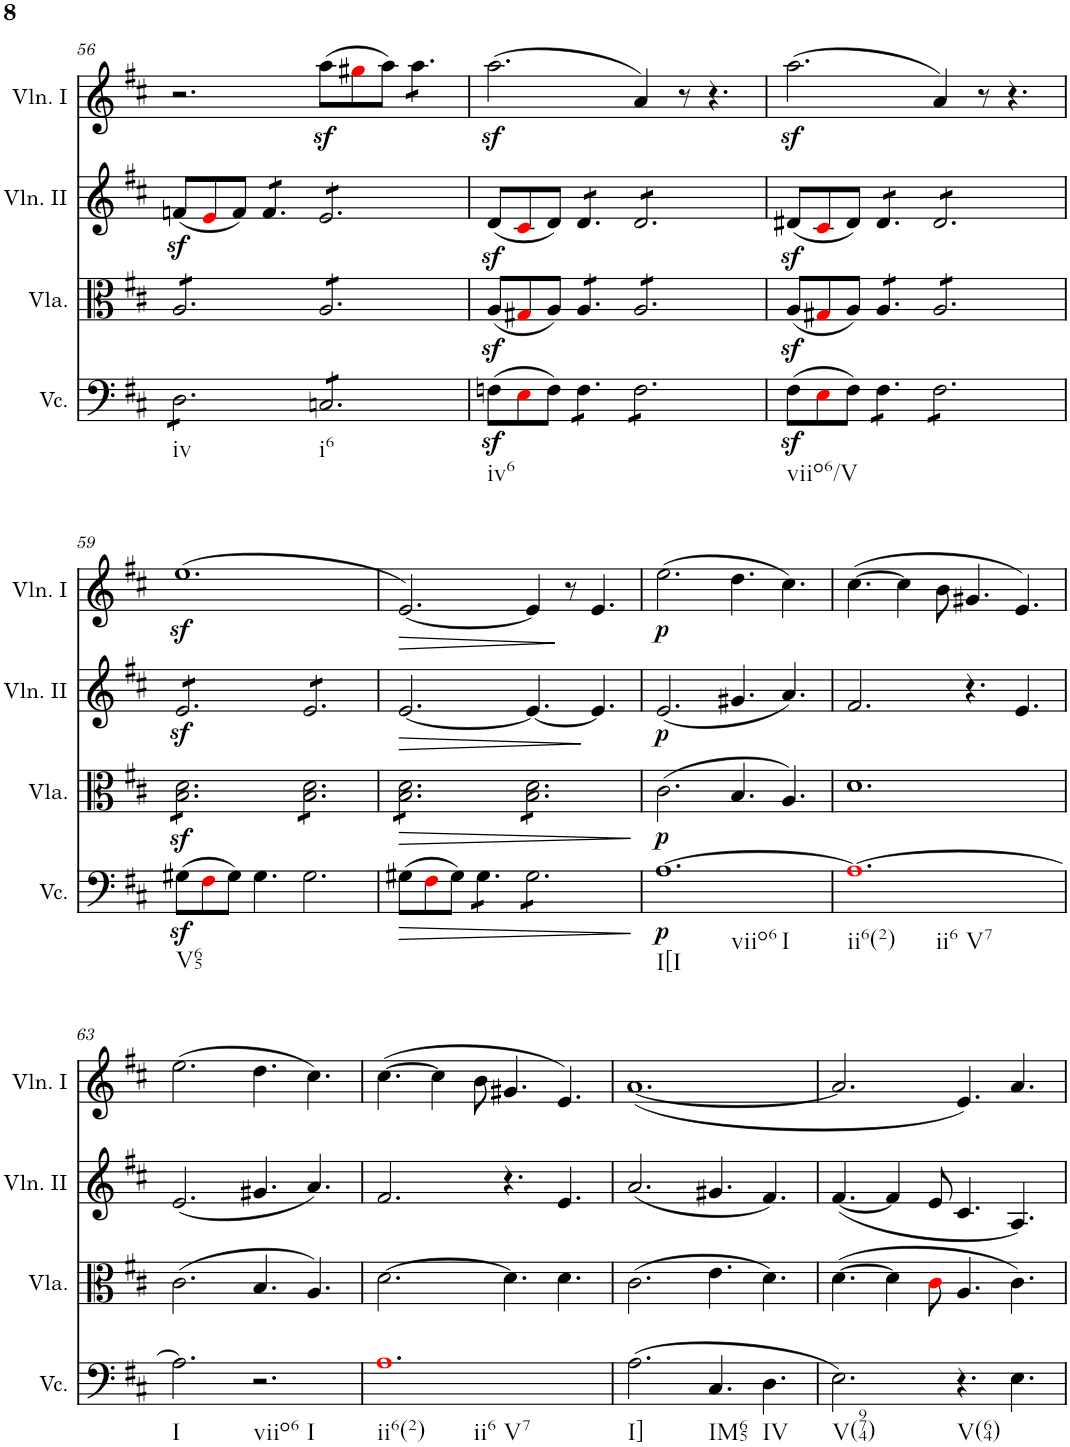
**kern	**dynam	**kern	**dynam	**kern	**dynam	**kern	**dynam
*part4	*part4	*part3	*part3	*part2	*part2	*part1	*part1
*staff4	*staff4	*staff3	*staff3	*staff2	*staff2	*staff1	*staff1
*I"Violoncello	*	*I"Viola	*	*I"Violino II	*	*I"Violino I	*
*I'Vc.	*	*I'Vla.	*	*I'Vln. II	*	*I'Vln. I	*
!!LO:PB:g=z
*clefF4	*	*clefC3	*	*clefG2	*	*clefG2	*
*k[f#c#]	*	*k[f#c#]	*	*k[f#c#]	*	*k[f#c#]	*
*M12/8	*	*M12/8	*	*M12/8	*	*M12/8	*
=56	=56	=56	=56	=56	=56	=56	=56
!LO:TX:b:t=iv	!	!	!	!	!	!	!
*tremolo	*	*	*	*	*	*	*
*	*	*tremolo	*	*	*	*	*
8D\L	.	8A/L	.	(8fnz</L	.	2.r	.
8D\	.	8A/	.	8ei/	.	.	.
8D\	.	8A/	.	8f/J)	.	.	.
*	*	*	*	*tremolo	*	*	*
8D\	.	8A/	.	8f/L	.	.	.
8D\	.	8A/	.	8f/	.	.	.
8D\J	.	8A/J	.	8f/J	.	.	.
!LO:TX:b:t=i6	!	!	!	!	!	!	!
8Cn/L	.	8A/L	.	8e/L	.	(8aaz<\L	.
8Cn/	.	8A/	.	8e/	.	8gg#Xi\	.
8Cn/	.	8A/	.	8e/	.	8aa\J)	.
*	*	*	*	*	*	*tremolo	*
8Cn/	.	8A/	.	8e/	.	8aa\L	.
8Cn/	.	8A/	.	8e/	.	8aa\	.
8Cn/J	.	8A/J	.	8e/J	.	8aa\J	.
*	*	*	*	*	*	*Xtremolo	*
*	*	*	*	*Xtremolo	*	*	*
*	*	*Xtremolo	*	*	*	*	*
*Xtremolo	*	*	*	*	*	*	*
=57	=57	=57	=57	=57	=57	=57	=57
!LO:TX:b:t=iv6	!	!	!	!	!	!	!
(8Fnz<\L	.	(8Az</L	.	(8dz</L	.	(2.aaz<\	.
8Ei\	.	8G#Xi/	.	8c#i/	.	.	.
8F\J)	.	8A/J)	.	8d/J)	.	.	.
*tremolo	*	*	*	*	*	*	*
*	*	*tremolo	*	*	*	*	*
*	*	*	*	*tremolo	*	*	*
8F\L	.	8A/L	.	8d/L	.	.	.
8F\	.	8A/	.	8d/	.	.	.
8F\J	.	8A/J	.	8d/J	.	.	.
8F\L	.	8A/L	.	8d/L	.	4a/)	.
8F\	.	8A/	.	8d/	.	.	.
8F\	.	8A/	.	8d/	.	8r	.
8F\	.	8A/	.	8d/	.	4.r	.
8F\	.	8A/	.	8d/	.	.	.
8F\J	.	8A/J	.	8d/J	.	.	.
*	*	*	*	*Xtremolo	*	*	*
*	*	*Xtremolo	*	*	*	*	*
*Xtremolo	*	*	*	*	*	*	*
=58	=58	=58	=58	=58	=58	=58	=58
!LO:TX:b:t=viio6/V	!	!	!	!	!	!	!
(8F#z<\L	.	(8Az</L	.	(8d#Xz</L	.	(2.aaz<\	.
8Ei\	.	8G#Xi/	.	8c#i/	.	.	.
8F#\J)	.	8A/J)	.	8d#/J)	.	.	.
*tremolo	*	*	*	*	*	*	*
*	*	*tremolo	*	*	*	*	*
*	*	*	*	*tremolo	*	*	*
8F#\L	.	8A/L	.	8d#/L	.	.	.
8F#\	.	8A/	.	8d#/	.	.	.
8F#\J	.	8A/J	.	8d#/J	.	.	.
8F#\L	.	8A/L	.	8d#/L	.	4a/)	.
8F#\	.	8A/	.	8d#/	.	.	.
8F#\	.	8A/	.	8d#/	.	8r	.
8F#\	.	8A/	.	8d#/	.	4.r	.
8F#\	.	8A/	.	8d#/	.	.	.
8F#\J	.	8A/J	.	8d#/J	.	.	.
*Xtremolo	*	*	*	*	*	*	*
!!LO:LB:g=z
=59	=59	=59	=59	=59	=59	=59	=59
!LO:TX:b:t=V65	!	!	!	!	!	!	!
(8G#Xz<\L	.	8B\z< 8d\z<L	.	8ez</L	.	(1.eez<	.
8F#i\	.	8B\z< 8d\z<	.	8ez</	.	.	.
8G#\J)	.	8B\z< 8d\z<	.	8ez</	.	.	.
4.G#\	.	8B\z< 8d\z<	.	8ez</	.	.	.
.	.	8B\z< 8d\z<	.	8ez</	.	.	.
.	.	8B\z< 8d\z<J	.	8ez</J	.	.	.
2.G#\	.	8B\ 8d\L	.	8e/L	.	.	.
.	.	8B\ 8d\	.	8e/	.	.	.
.	.	8B\ 8d\	.	8e/	.	.	.
.	.	8B\ 8d\	.	8e/	.	.	.
.	.	8B\ 8d\	.	8e/	.	.	.
.	.	8B\ 8d\J	.	8e/J	.	.	.
*	*	*	*	*Xtremolo	*	*	*
=60	=60	=60	=60	=60	=60	=60	=60
!	!LO:HP:b	!	!LO:HP:b	!	!LO:HP:b	!	!LO:HP:b
(8G#X\L	>	8B\ 8d\L	>	[2.e/	>	[2.e/)	>
8F#i\	.	8B\ 8d\	.	.	.	.	.
8G#\J)	.	8B\ 8d\	.	.	.	.	.
*tremolo	*	*	*	*	*	*	*
8G#\L	.	8B\ 8d\	.	.	.	.	.
8G#\	.	8B\ 8d\	.	.	.	.	.
8G#\J	.	8B\ 8d\J	.	.	.	.	.
8G#\L	.	8B\ 8d\L	.	4.e/_	.	4e/]	.
8G#\	.	8B\ 8d\	.	.	.	.	.
8G#\	.	8B\ 8d\	.	.	.	8r	]
8G#\	.	8B\ 8d\	.	4.e/]	]	4.e/	.
8G#\	.	8B\ 8d\	.	.	.	.	.
8G#\J	.	8B\ 8d\J	.	.	.	.	.
*	*	*Xtremolo	*	*	*	*	*
*Xtremolo	*	*	*	*	*	*	*
.	]	.	]	.	.	.	.
=61	=61	=61	=61	=61	=61	=61	=61
!LO:TX:b:t=I[I	!	!	!	!	!	!	!
!LO:TX:b:t=viio6	!	!	!	!	!	!	!
!LO:TX:b:t=I	!	!	!	!	!	!	!
!	!LO:DY:b	!	!LO:DY:b	!	!LO:DY:b	!	!LO:DY:b
[1.A	p	(2.c#\	p	(2.e/	p	(2.ee\	p
.	.	4.B/	.	4.g#X/	.	4.dd\	.
.	.	4.A/)	.	4.a/)	.	4.cc#\)	.
=62	=62	=62	=62	=62	=62	=62	=62
!LO:TX:b:t=ii6(2)	!	!	!	!	!	!	!
!LO:TX:b:t=ii6	!	!	!	!	!	!	!
!LO:TX:b:t=V7	!	!	!	!	!	!	!
1.Ai_	.	1.d	.	2.f#/	.	([4.cc#\	.
.	.	.	.	.	.	4cc#\]	.
.	.	.	.	.	.	8b\	.
.	.	.	.	4.r	.	4.g#X/	.
.	.	.	.	4.e/	.	4.e/)	.
!!LO:LB:g=z
=63	=63	=63	=63	=63	=63	=63	=63
!LO:TX:b:t=I	!	!	!	!	!	!	!
2.A\]	.	(2.c#\	.	(2.e/	.	(2.ee\	.
!LO:TX:b:t=viio6	!	!	!	!	!	!	!
!LO:TX:b:t=I	!	!	!	!	!	!	!
2.r	.	4.B/	.	4.g#X/	.	4.dd\	.
.	.	4.A/)	.	4.a/)	.	4.cc#\)	.
=64	=64	=64	=64	=64	=64	=64	=64
!LO:TX:b:t=ii6(2)	!	!	!	!	!	!	!
!LO:TX:b:t=ii6	!	!	!	!	!	!	!
!LO:TX:b:t=V7	!	!	!	!	!	!	!
1.Ai	.	[2.d\	.	2.f#/	.	([4.cc#\	.
.	.	.	.	.	.	4cc#\]	.
.	.	.	.	.	.	8b\	.
.	.	4.d\]	.	4.r	.	4.g#X/	.
.	.	4.d\	.	4.e/	.	4.e/)	.
=65	=65	=65	=65	=65	=65	=65	=65
!LO:TX:b:t=I]	!	!	!	!	!	!	!
(2.A\	.	(2.c#\	.	(2.a/	.	([1.a	.
!LO:TX:b:t=IM65	!	!	!	!	!	!	!
4.C#/	.	4.e\	.	4.g#X/	.	.	.
!LO:TX:b:t=IV	!	!	!	!	!	!	!
4.D\	.	4.d\)	.	4.f#/)	.	.	.
=66	=66	=66	=66	=66	=66	=66	=66
!LO:TX:b:t=V(974)	!	!	!	!	!	!	!
2.E\)	.	([4.d\	.	([4.f#/	.	2.a/]	.
.	.	4d\]	.	4f#/]	.	.	.
.	.	8c#i\	.	8e/	.	.	.
!LO:TX:b:t=V(64)	!	!	!	!	!	!	!
4.r	.	4.A/	.	4.c#/	.	4.e/)	.
4.E\	.	4.c#\)	.	4.A/)	.	4.a/	.
=	=	=	=	=	=	=	=
*-	*-	*-	*-	*-	*-	*-	*-
